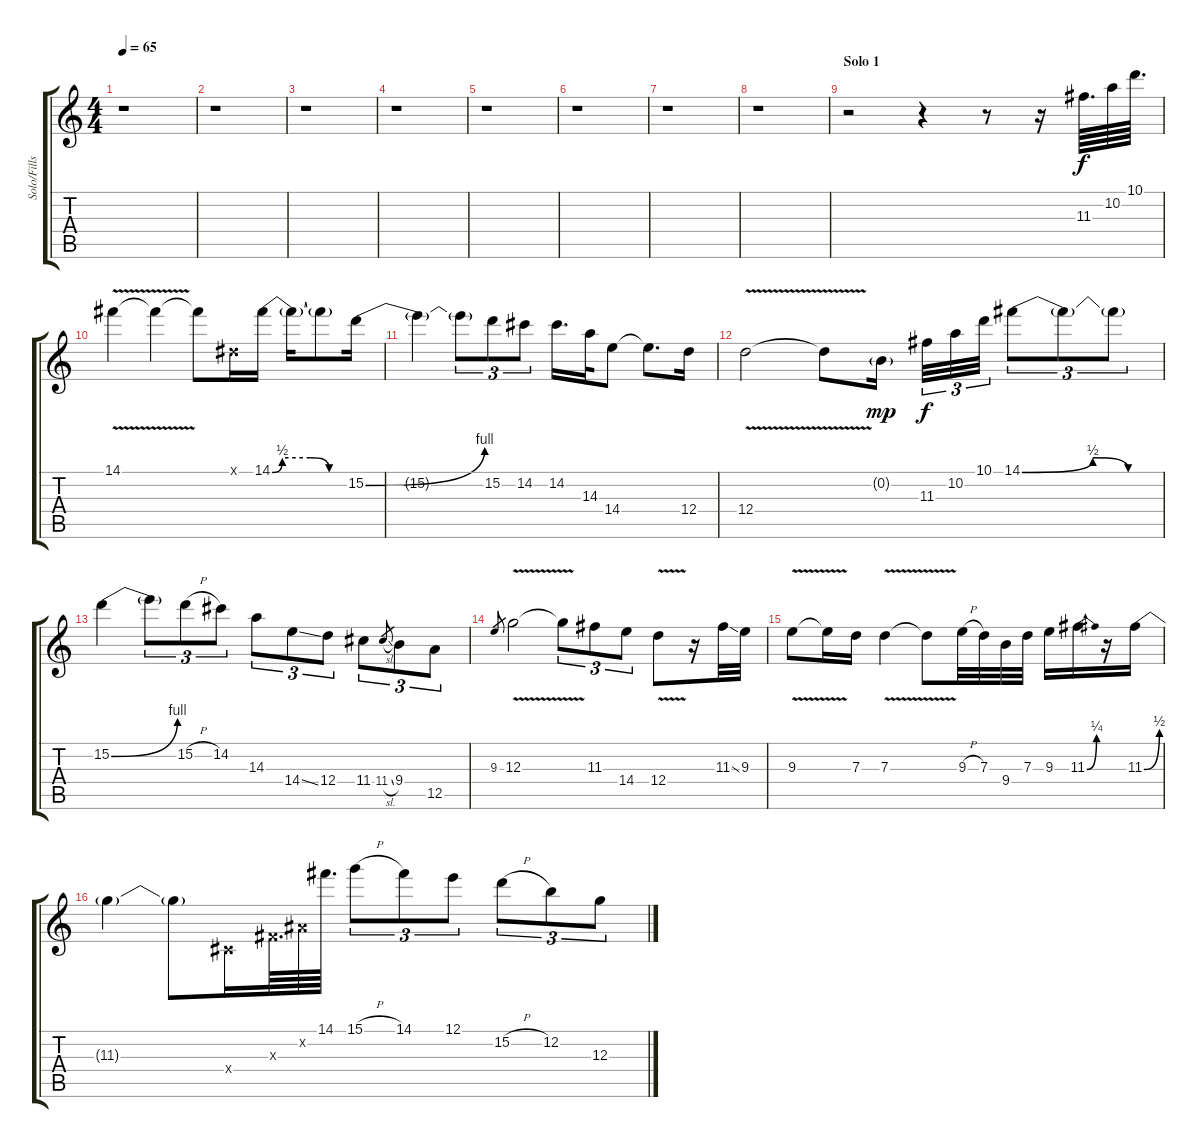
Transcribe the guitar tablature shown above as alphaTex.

\track ("Solo/Fills" "Solo/Fills") {instrument distortionguitar}
\staff {score tabs}
\tuning (E4 B3 G3 D3 A2 E2) {hide}
\ts (4 4)
\tempo 65
\clef g2
\ks c
r.1{dy ppp} |
r.1 |
r.1 |
r.1 |
r.1 |
r.1 |
r.1 |
r.1 |
\section ("" "Solo 1")
r.2{instrument distortionguitar} r.4 r.8 r.16 11.3.64{d dy f} 10.2.64 10.1.64{d} |
14.1{v}.4 14.1{t}.4 14.1{t}.8 -1.1{x}.16 14.1{be (custom 0 0 8 2 30 2 45 0 60 0)}.16 14.1{t}.16 14.1{t}.8 15.2{be (bend 0 0 60 4)}.16 |
15.2{t}.4 15.2{t}.8{tu (3 2)} 15.2.8{tu (3 2)} 14.2.8{tu (3 2)} 14.2.16{d} 14.3.32 14.4.8 14.4{t}.8{d} 12.4.16 |
12.4{v}.2 12.4{t}.8 0.2{g}.16{dy mp} 11.3.32{tu (3 2) dy f} 10.2.32{tu (3 2)} 10.1.32{tu (3 2)} 14.1{be (custom 0 0 30 2 45 0 60 0)}.8{tu (3 2)} 14.1{t}.8{tu (3 2)} 14.1{t}.8{tu (3 2)} |
15.2{be (bend 0 0 60 4)}.4 15.2{t}.8{tu (3 2)} 15.2{h}.8{tu (3 2)} 14.2.8{tu (3 2)} 14.3.8{tu (3 2)} 14.4{ss}.8{tu (3 2)} 12.4.8{tu (3 2)} 11.4.8{tu (3 2)} 11.4{sl}.8{gr} 9.4.8{tu (3 2)} 12.5.8{tu (3 2)} |
9.3.8{gr} 12.3{v}.2 12.3{t}.8{tu (3 2)} 11.3.8{tu (3 2)} 14.4.8{tu (3 2)} 12.4{v}.8 r.16 11.3{ss}.32 9.3.32 |
9.3{v}.8 9.3{t}.16 7.3.16 7.3{v}.4 7.3{t}.8 9.3{h}.32 7.3.32 9.4.32 7.3.32 9.3.16 11.3{be (bend 0 0 60 1)}.16 r.16 11.3{be (bend 0 0 60 2)}.16 |
11.3{t}.4 11.3{t}.8 -1.4{x}.16 -1.3{x}.64{d} -1.2{x}.64 14.1.64{d} 15.1{h}.8{tu (3 2)} 14.1.8{tu (3 2)} 12.1.8{tu (3 2)} 15.2{h}.8{tu (3 2)} 12.2.8{tu (3 2)} 12.3.8{tu (3 2)}
